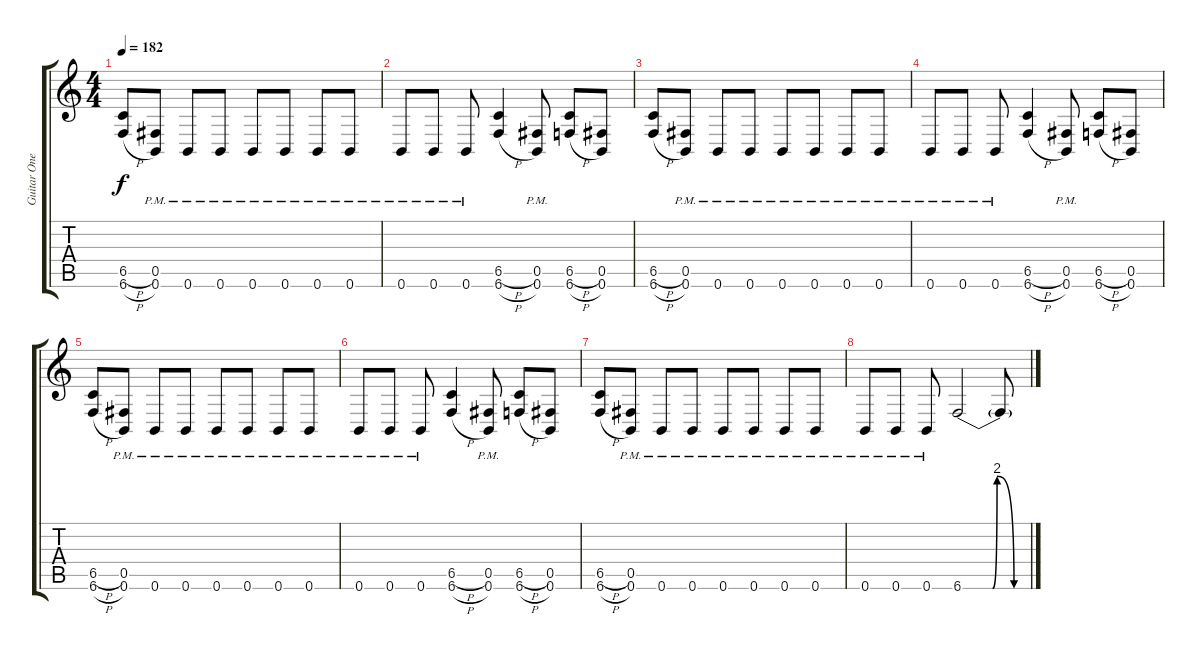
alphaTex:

\track ("Guitar One" "Guitar One") {instrument distortionguitar}
\staff {score tabs}
\tuning (Db4 Ab3 E3 B2 Gb2 B1) {hide}
\ts (4 4)
\tempo 182
\clef g2
\ks c
(6.5{h} 6.6{h}).8{dy f} (0.5 0.6{pm}).8 0.6{pm}.8 0.6{pm}.8 0.6{pm}.8 0.6{pm}.8 0.6{pm}.8 0.6{pm}.8 |
0.6{pm}.8 0.6{pm}.8 0.6{pm}.8 (6.5{h} 6.6{h}).4 (0.5 0.6{pm}).8 (6.5{h} 6.6{h}).8 (0.5 0.6).8 |
(6.5{h} 6.6{h}).8 (0.5 0.6{pm}).8 0.6{pm}.8 0.6{pm}.8 0.6{pm}.8 0.6{pm}.8 0.6{pm}.8 0.6{pm}.8 |
0.6{pm}.8 0.6{pm}.8 0.6{pm}.8 (6.5{h} 6.6{h}).4 (0.5 0.6{pm}).8 (6.5{h} 6.6{h}).8 (0.5 0.6).8 |
(6.5{h} 6.6{h}).8 (0.5 0.6{pm}).8 0.6{pm}.8 0.6{pm}.8 0.6{pm}.8 0.6{pm}.8 0.6{pm}.8 0.6{pm}.8 |
0.6{pm}.8 0.6{pm}.8 0.6{pm}.8 (6.5{h} 6.6{h}).4 (0.5 0.6{pm}).8 (6.5{h} 6.6{h}).8 (0.5 0.6).8 |
(6.5{h} 6.6{h}).8 (0.5 0.6{pm}).8 0.6{pm}.8 0.6{pm}.8 0.6{pm}.8 0.6{pm}.8 0.6{pm}.8 0.6{pm}.8 |
0.6{pm}.8 0.6{pm}.8 0.6{pm}.8 6.6{be (custom 0 0 26 0 30 8 45 0 60 0)}.2 6.6{t}.8
